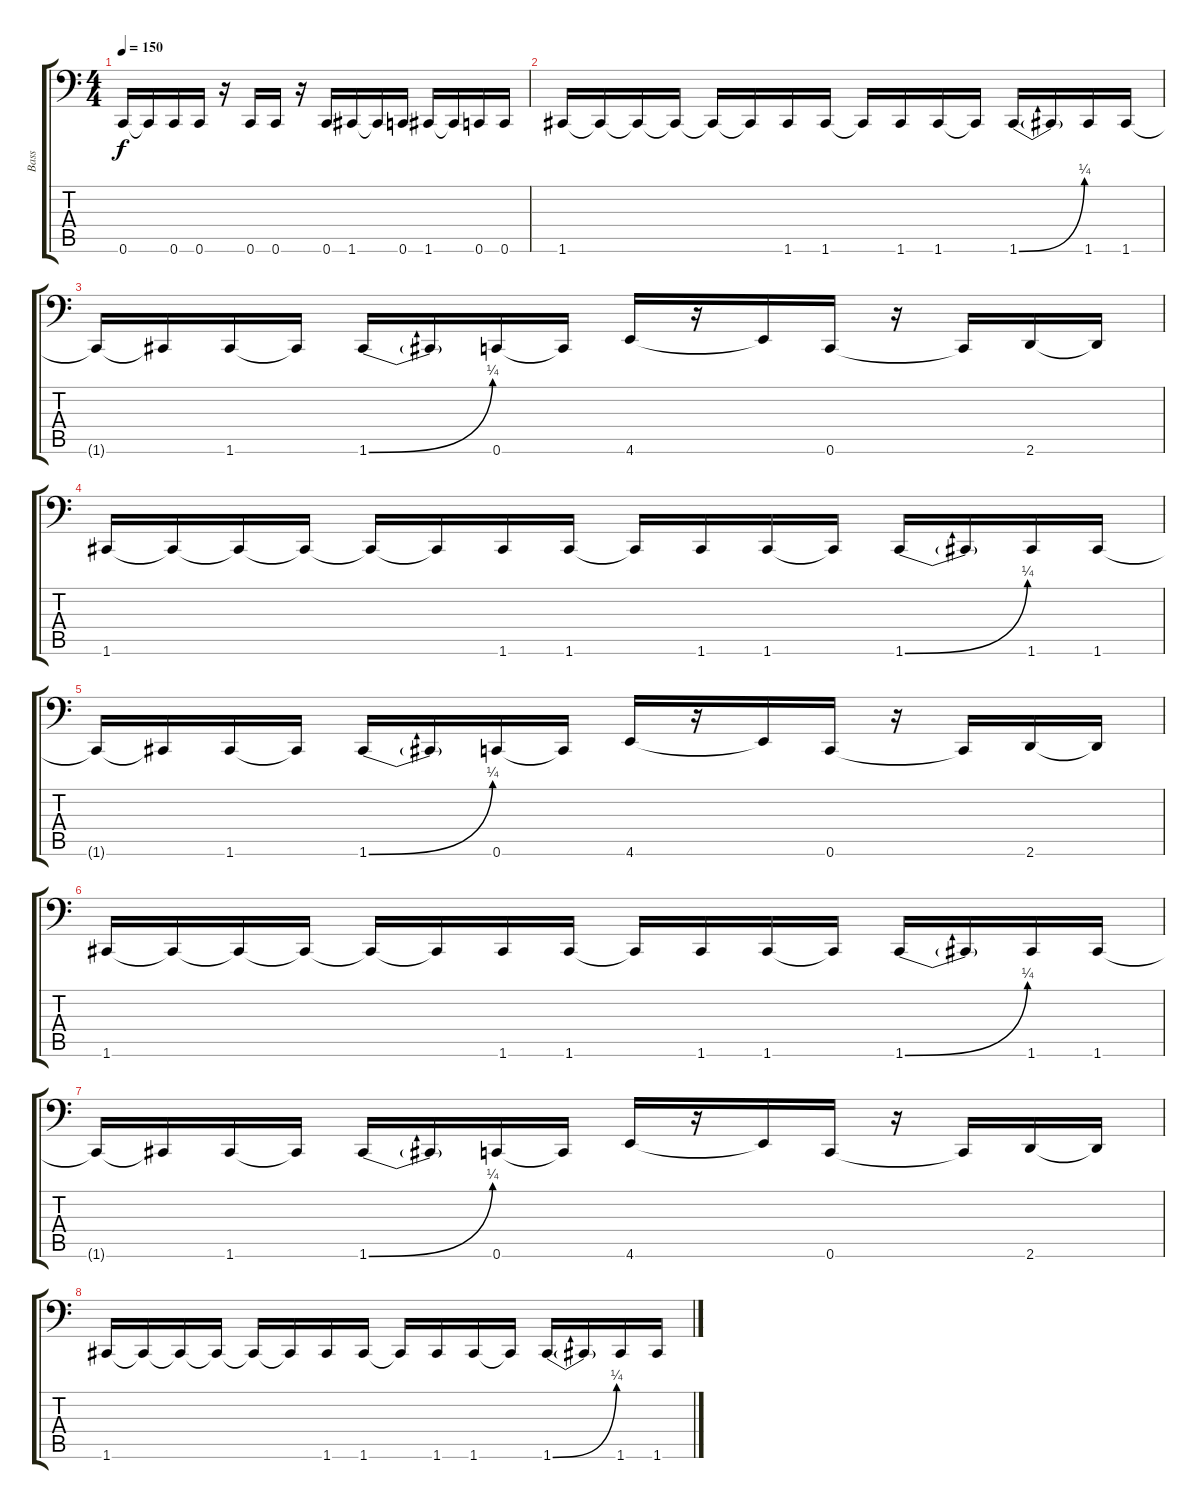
\track ("Bass" "Bass") {instrument electricbassfinger}
\staff {score tabs}
\tuning (D3 A2 F2 C2 G1 C1) {hide}
\ts (4 4)
\tempo 150
\clef f4
\ks c
0.6.16{dy f} 0.6{t}.16 0.6.16 0.6.16 r.16 0.6.16 0.6.16 r.16 0.6.16 1.6.16 1.6{t}.16 0.6.16 1.6.16 1.6{t}.16 0.6.16 0.6.16 |
1.6.16 1.6{t}.16 1.6{t}.16 1.6{t}.16 1.6{t}.16 1.6{t}.16 1.6.16 1.6.16 1.6{t}.16 1.6.16 1.6.16 1.6{t}.16 1.6{be (bend 0 0 60 1)}.16 1.6{t}.16 1.6.16 1.6.16 |
1.6{t}.16 1.6{t}.16 1.6.16 1.6{t}.16 1.6{be (bend 0 0 60 1)}.16 1.6{t}.16 0.6.16 0.6{t}.16 4.6.16 r.16 4.6{t}.16 0.6.16 r.16 0.6{t}.16 2.6.16 2.6{t}.16 |
1.6.16 1.6{t}.16 1.6{t}.16 1.6{t}.16 1.6{t}.16 1.6{t}.16 1.6.16 1.6.16 1.6{t}.16 1.6.16 1.6.16 1.6{t}.16 1.6{be (bend 0 0 60 1)}.16 1.6{t}.16 1.6.16 1.6.16 |
1.6{t}.16 1.6{t}.16 1.6.16 1.6{t}.16 1.6{be (bend 0 0 60 1)}.16 1.6{t}.16 0.6.16 0.6{t}.16 4.6.16 r.16 4.6{t}.16 0.6.16 r.16 0.6{t}.16 2.6.16 2.6{t}.16 |
1.6.16 1.6{t}.16 1.6{t}.16 1.6{t}.16 1.6{t}.16 1.6{t}.16 1.6.16 1.6.16 1.6{t}.16 1.6.16 1.6.16 1.6{t}.16 1.6{be (bend 0 0 60 1)}.16 1.6{t}.16 1.6.16 1.6.16 |
1.6{t}.16 1.6{t}.16 1.6.16 1.6{t}.16 1.6{be (bend 0 0 60 1)}.16 1.6{t}.16 0.6.16 0.6{t}.16 4.6.16 r.16 4.6{t}.16 0.6.16 r.16 0.6{t}.16 2.6.16 2.6{t}.16 |
1.6.16 1.6{t}.16 1.6{t}.16 1.6{t}.16 1.6{t}.16 1.6{t}.16 1.6.16 1.6.16 1.6{t}.16 1.6.16 1.6.16 1.6{t}.16 1.6{be (bend 0 0 60 1)}.16 1.6{t}.16 1.6.16 1.6.16
